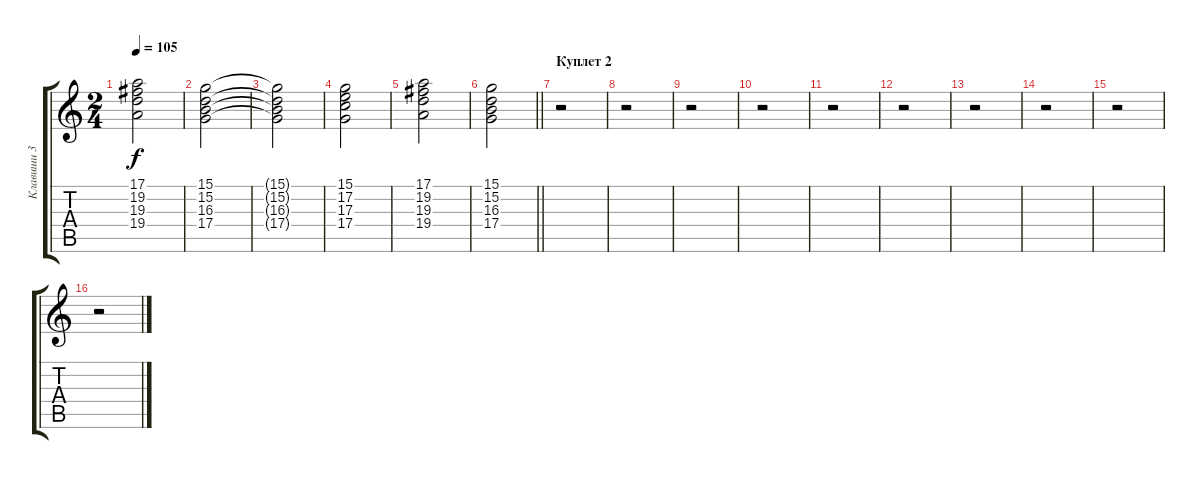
\track ("Клавиши 3" "Клавиши 3") {instrument churchorgan}
\staff {score tabs}
\tuning (E4 B3 G3 D3 A2 E2) {hide}
\ts (2 4)
\tempo 105
\clef g2
\ks c
(17.1 19.2 19.3 19.4).2{dy f} |
(15.1 15.2 16.3 17.4).2 |
(15.1{t} 15.2{t} 16.3{t} 17.4{t}).2 |
(15.1 17.2 17.3 17.4).2 |
(17.1 19.2 19.3 19.4).2 |
\barLineRight lightlight
(15.1 15.2 16.3 17.4).2 |
\section ("" "Куплет 2")
r.2 |
r.2 |
r.2 |
r.2 |
r.2 |
r.2 |
r.2 |
r.2 |
r.2 |
r.2
